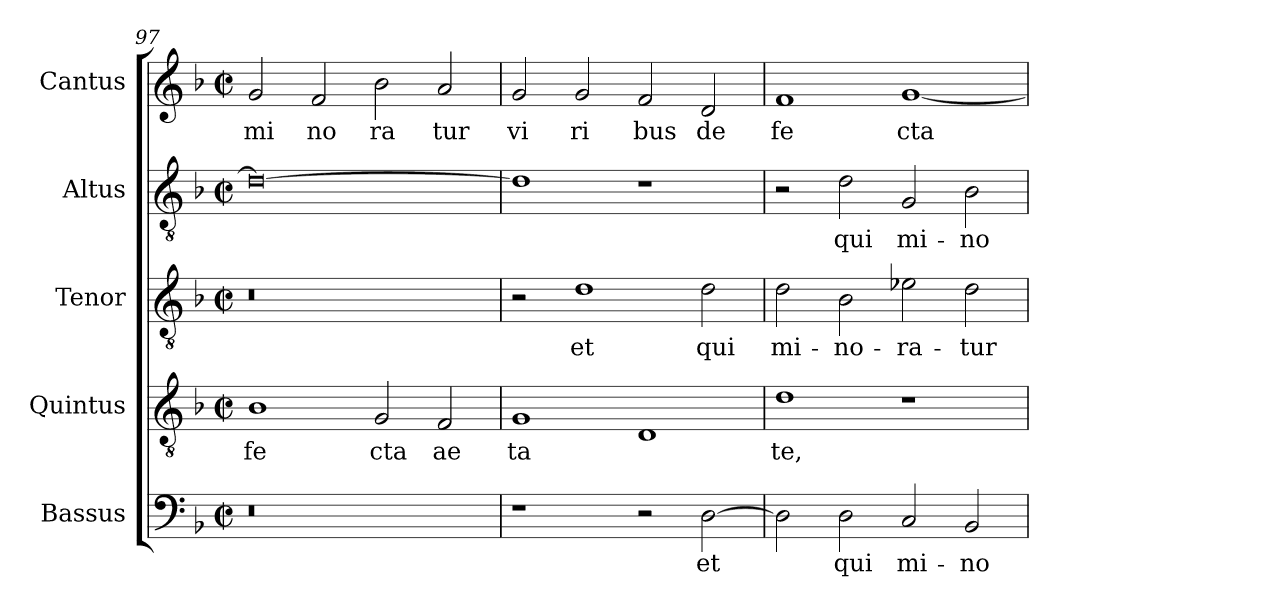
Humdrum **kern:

**kern	**text	**kern	**text	**kern	**text	**kern	**text	**kern	**text
*part5	*part5	*part4	*part4	*part3	*part3	*part2	*part2	*part1	*part1
*staff5	*staff5	*staff4	*staff4	*staff3	*staff3	*staff2	*staff2	*staff1	*staff1
*I"Bassus	*	*I"Quintus	*	*I"Tenor	*	*I"Altus	*	*I"Cantus	*
*clefF4	*	*clefGv2	*	*clefGv2	*	*clefGv2	*	*clefG2	*
*k[b-]	*	*k[b-]	*	*k[b-]	*	*k[b-]	*	*k[b-]	*
*F:	*	*F:	*	*F:	*	*F:	*	*F:	*
*M2/2	*	*M2/2	*	*M2/2	*	*M2/2	*	*M2/2	*
*met(c|)	*	*met(c|)	*	*met(c|)	*	*met(c|)	*	*met(c|)	*
=97	=97	=97	=97	=97	=97	=97	=97	=97	=97
!	!	!	!LO:LY:b:cj	!	!	!	!	!	!LO:LY:b:cj
0r	.	1B-	fe	0r	.	0d_>	.	2g/	mi
!	!	!	!	!	!	!	!	!	!LO:LY:b:cj
.	.	.	.	.	.	.	.	2f/	no
!	!	!	!LO:LY:b:cj	!	!	!	!	!	!LO:LY:b:cj
.	.	2G/	cta	.	.	.	.	2b-\	ra
!	!	!	!LO:LY:b:cj	!	!	!	!	!	!LO:LY:b:cj
.	.	2F/	ae	.	.	.	.	2a/	tur
=98	=98	=98	=98	=98	=98	=98	=98	=98	=98
!	!	!	!LO:LY:b:cj	!	!	!	!	!	!LO:LY:b:cj
1r	.	1G	ta	2r	.	1d]	.	2g/	vi
!	!	!	!	!	!LO:LY:b:cj	!	!	!	!LO:LY:b:cj
.	.	.	.	1d	et	.	.	2g/	ri
!	!	!	!	!	!	!	!	!	!LO:LY:b:cj
2r	.	1D	.	.	.	1r	.	2f/	bus
!	!LO:LY:b:cj	!	!	!	!LO:LY:b:cj	!	!	!	!LO:LY:b:cj
[>2D\	et	.	.	2d\	qui	.	.	2d/	de
=99	=99	=99	=99	=99	=99	=99	=99	=99	=99
!	!	!	!LO:LY:b:cj	!	!LO:LY:b:cj	!	!	!	!LO:LY:b:cj
2D\]	.	1d	te,	2d\	mi-	2r	.	1f	fe
!	!LO:LY:b:cj	!	!	!	!LO:LY:b:cj	!	!LO:LY:b:cj	!	!
2D\	qui	.	.	2B-\	-no-	2d\	qui	.	.
!	!LO:LY:b:cj	!	!	!	!LO:LY:b:cj	!	!LO:LY:b:cj	!	!LO:LY:b:cj
2C/	mi-	1r	.	2e-\	-ra-	2G/	mi-	[<1g	cta
!	!LO:LY:b:cj	!	!	!	!LO:LY:b:cj	!	!LO:LY:b:cj	!	!
2BB-/	-no-	.	.	2d\	-tur	2B-\	-no-	.	.
=	=	=	=	=	=	=	=	=	=
*-	*-	*-	*-	*-	*-	*-	*-	*-	*-
